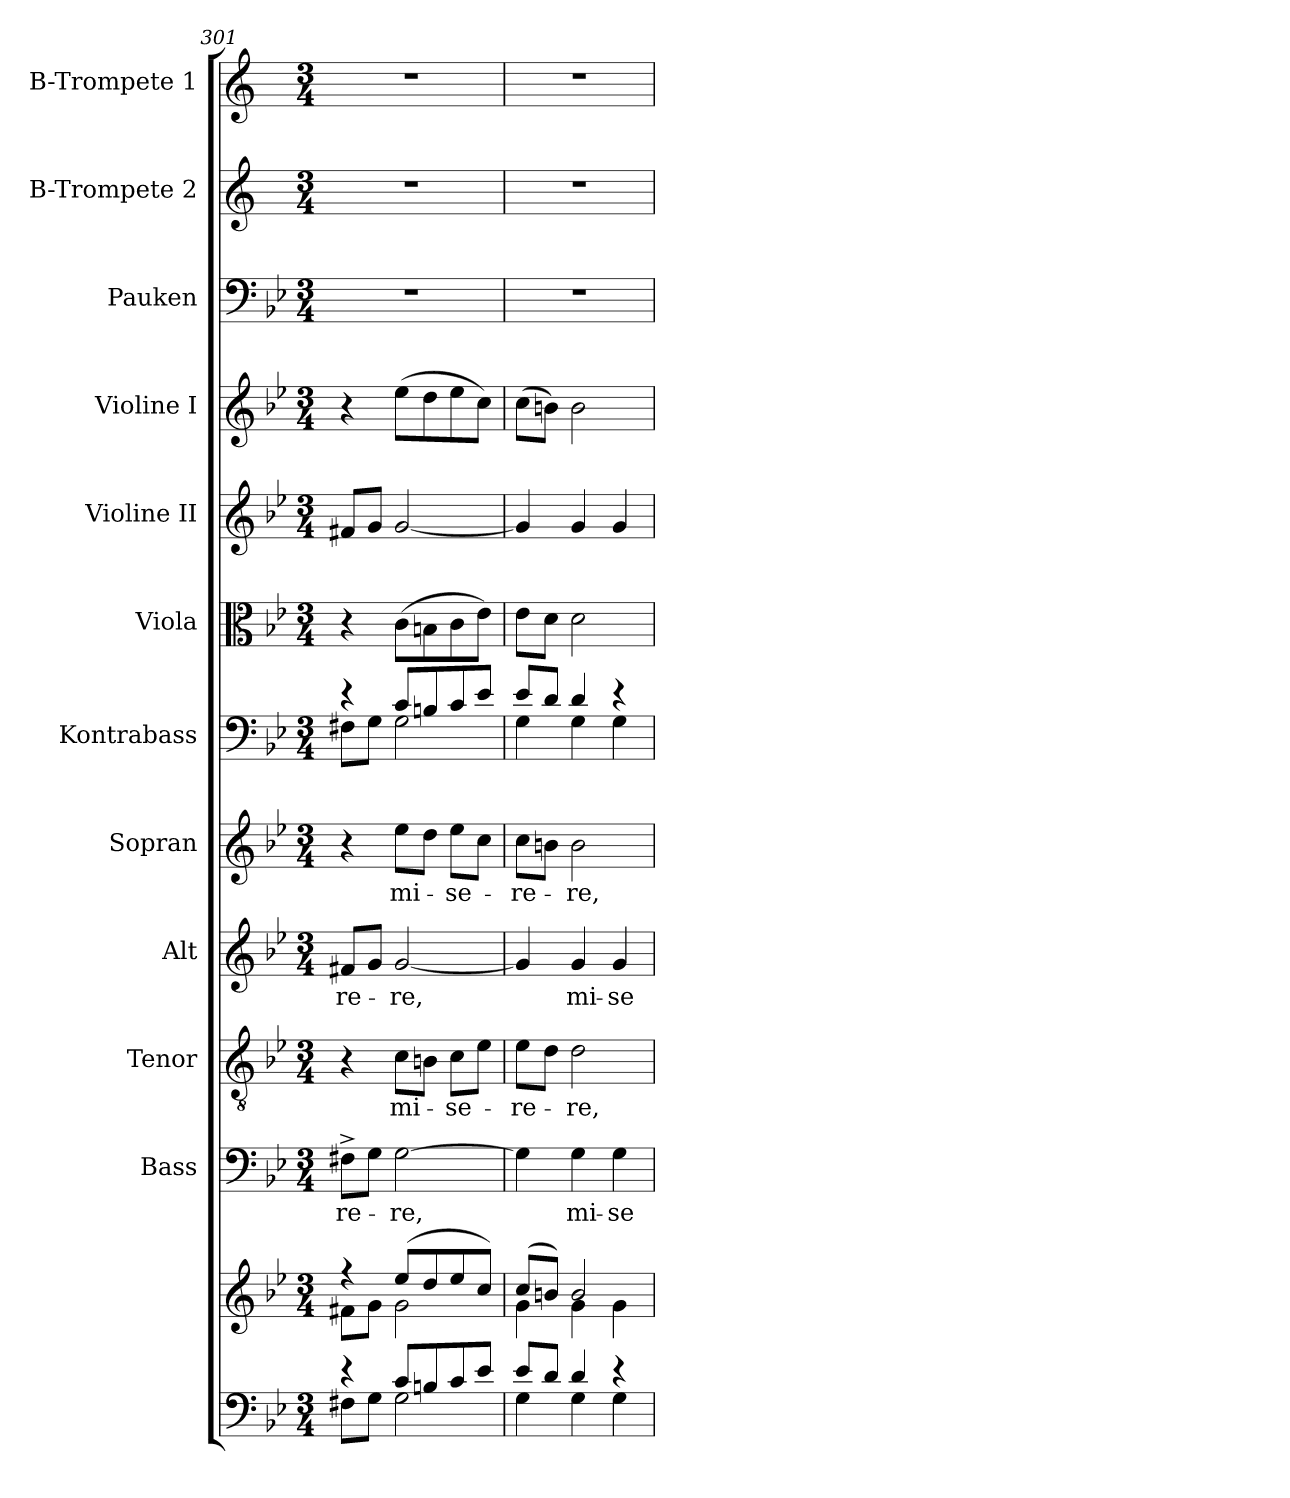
**kern	**kern	**kern	**text	**kern	**text	**kern	**text	**kern	**text	**kern	**kern	**kern	**kern	**kern	**kern	**kern
*part12	*part12	*part11	*part11	*part10	*part10	*part9	*part9	*part8	*part8	*part7	*part6	*part5	*part4	*part3	*part2	*part1
*staff13	*staff12	*staff11	*staff11	*staff10	*staff10	*staff9	*staff9	*staff8	*staff8	*staff7	*staff6	*staff5	*staff4	*staff3	*staff2	*staff1
*	*	*I"Bass	*	*I"Tenor	*	*I"Alt	*	*I"Sopran	*	*I"Kontrabass	*I"Viola	*I"Violine II	*I"Violine I	*I"Pauken	*I"B-Trompete 2	*I"B-Trompete 1
*	*	*I'B.	*	*I'T.	*	*I'A.	*	*I'S.	*	*I'Kb.	*I'Vla.	*I'Vl. II	*I'Vl. I	*I'Pk.	*I'B Trp. 2	*I'B Trp. 1
*clefF4	*clefG2	*clefF4	*	*clefGv2	*	*clefG2	*	*clefG2	*	*clefF4	*clefC3	*clefG2	*clefG2	*clefF4	*clefG2	*clefG2
*	*	*	*	*	*	*	*	*	*	*ITrd7c12	*	*	*	*	*ITrd1c2	*ITrd1c2
*k[b-e-]	*k[b-e-]	*k[b-e-]	*	*k[b-e-]	*	*k[b-e-]	*	*k[b-e-]	*	*k[b-e-]	*k[b-e-]	*k[b-e-]	*k[b-e-]	*k[b-e-]	*k[b-e-]	*k[b-e-]
*B-:	*B-:	*B-:	*	*B-:	*	*B-:	*	*B-:	*	*B-:	*B-:	*B-:	*B-:	*B-:	*B-:	*B-:
*M3/4	*M3/4	*M3/4	*	*M3/4	*	*M3/4	*	*M3/4	*	*M3/4	*M3/4	*M3/4	*M3/4	*M3/4	*M3/4	*M3/4
=301	=301	=301	=301	=301	=301	=301	=301	=301	=301	=301	=301	=301	=301	=301	=301	=301
*^	*^	*	*	*	*	*	*	*	*	*	*	*	*	*	*	*
!	!	!	!	!	!LO:LY:b	!	!	!	!LO:LY:b	!	!	!	!	!	!	!	!	!
*	*	*	*	*	*	*	*	*	*	*	*	*^	*	*	*	*	*	*
4re	8F#X\L	4ree	8f#X\L	8F#X^>\L	-re-	4r	.	8f#X/L	-re-	4r	.	4re	8FF#X\L	4r	8f#X/L	4r	2.r	2.r	2.r
.	8G\J	.	8g\J	8G\J	.	.	.	8g/J	.	.	.	.	8GG\J	.	8g/J	.	.	.	.
!	!	!	!	!	!LO:LY:b	!	!LO:LY:b	!	!LO:LY:b	!	!LO:LY:b	!	!	!	!	!	!	!	!
8c/L	2G\	(>8ee-/L	2g\	[2G\	-re,	8c\L	mi-	[2g/	-re,	8ee-\L	mi-	8C/L	2GG\	(>8c\L	[2g/	(>8ee-\L	.	.	.
8Bn/	.	8dd/	.	.	.	8Bn\J	.	.	.	8dd\J	.	8BBn/	.	8Bn\	.	8dd\	.	.	.
!	!	!	!	!	!	!	!LO:LY:b	!	!	!	!LO:LY:b	!	!	!	!	!	!	!	!
8c/	.	8ee-/	.	.	.	8c\L	-se-	.	.	8ee-\L	-se-	8C/	.	8c\	.	8ee-\	.	.	.
8e-/J	.	8cc/J)	.	.	.	8e-\J	.	.	.	8cc\J	.	8E-/J	.	8e-\J)	.	8cc\J)	.	.	.
!!LO:PB:g=z
=302	=302	=302	=302	=302	=302	=302	=302	=302	=302	=302	=302	=302	=302	=302	=302	=302	=302	=302	=302
!	!	!	!	!	!	!	!LO:LY:b	!	!	!	!LO:LY:b	!	!	!	!	!	!	!	!
8e-/L	4G\	(>8cc/L	4g\	4G\]	.	8e-\L	-re-	4g/]	.	8cc\L	-re-	8E-/L	4GG\	8e-\L	4g/]	(>8cc\L	2.r	2.r	2.r
8d/J	.	8bn/J)	.	.	.	8d\J	.	.	.	8bn\J	.	8D/J	.	8d\J	.	8bn\J)	.	.	.
!	!	!	!	!	!LO:LY:b	!	!LO:LY:b	!	!LO:LY:b	!	!LO:LY:b	!	!	!	!	!	!	!	!
4d/	4G\	2b/	4g\	4G\	mi-	2d\	-re,	4g/	mi-	2b\	-re,	4D/	4GG\	2d\	4g/	2b\	.	.	.
!	!	!	!	!	!LO:LY:b	!	!	!	!LO:LY:b	!	!	!	!	!	!	!	!	!	!
4re	4G\	.	4g\	4G\	-se-	.	.	4g/	-se-	.	.	4re	4GG\	.	4g/	.	.	.	.
*v	*v	*	*	*	*	*	*	*	*	*	*	*v	*v	*	*	*	*	*	*
*	*v	*v	*	*	*	*	*	*	*	*	*	*	*	*	*	*	*
=	=	=	=	=	=	=	=	=	=	=	=	=	=	=	=	=
*-	*-	*-	*-	*-	*-	*-	*-	*-	*-	*-	*-	*-	*-	*-	*-	*-
